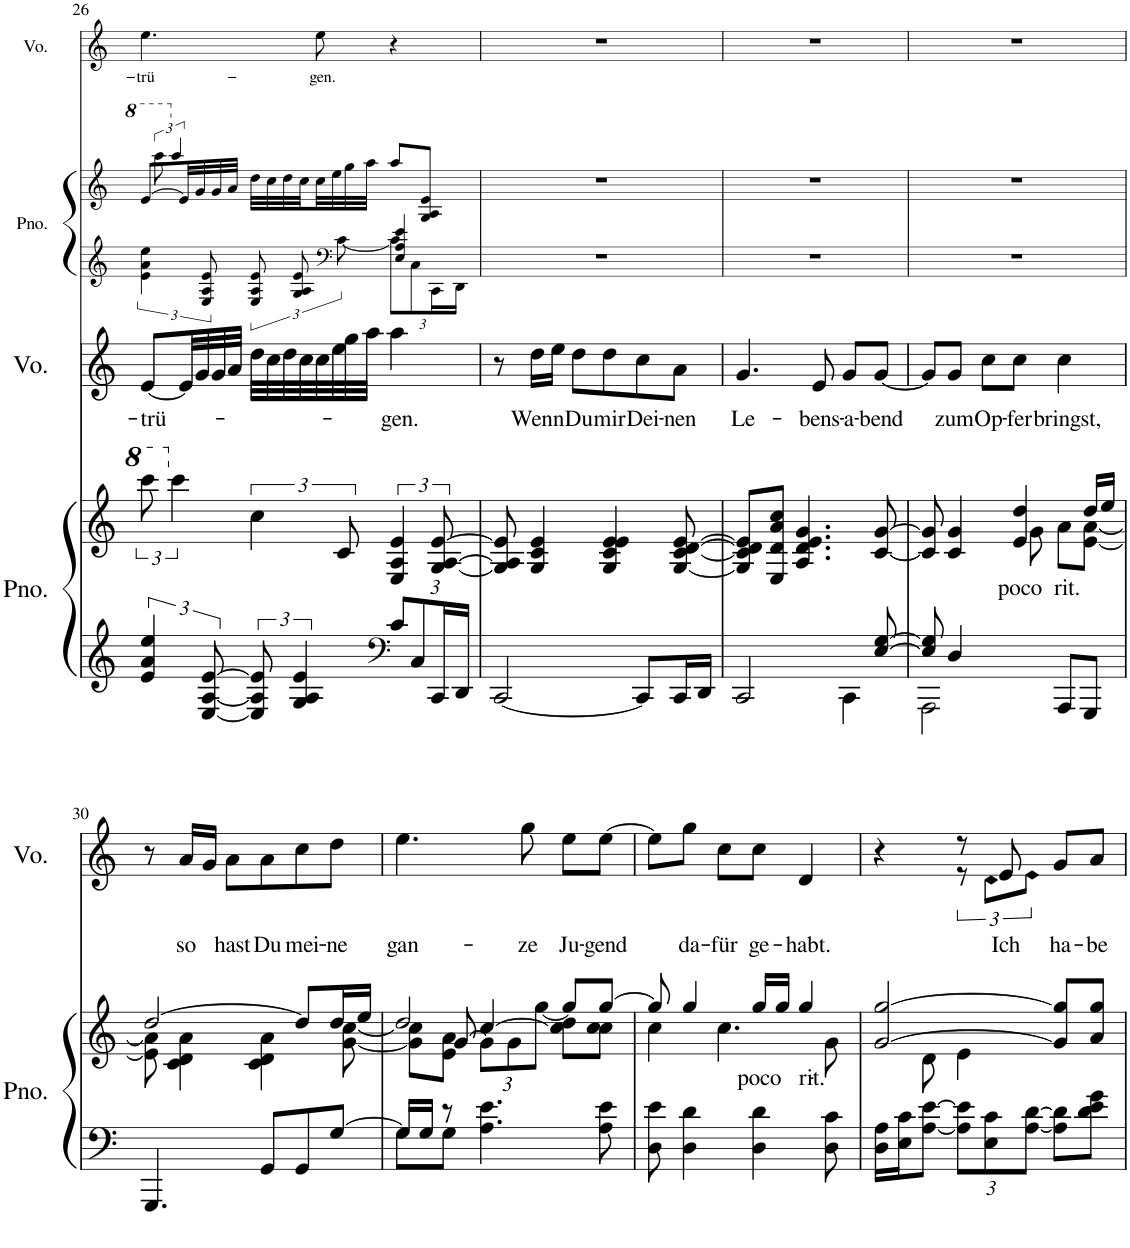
**kern	**kern	**text	**kern	**text	**kern	**kern	**kern	**text
*part4	*part4	*part4	*part3	*part3	*part2	*part2	*part1	*part1
*staff6	*staff5	*staff5	*staff4	*staff4	*staff3	*staff2	*staff1	*staff1
*I"Piano	*	*	*I"Voz	*	*I"Piano	*	*I"Voz	*
*I'Pno.	*	*	*I'Vo.	*	*I'Pno.	*	*I'Vo.	*
!!LO:PB:g=z
*clefG2	*clefG2	*	*clefG2	*	*clefG2	*clefG2	*clefG2	*
*k[]	*k[]	*	*k[]	*	*k[]	*k[]	*k[]	*
*M3/4	*M3/4	*	*M3/4	*	*M3/4	*M3/4	*M3/4	*
=26	=26	=26	=26	=26	=26	=26	=26	=26
!	!	!	!	!LO:LY:b	!	!	!	!LO:LY:b
*	*	*	*	*	*^	*^	*	*
6e/ 6a/ 6ee/	12cccc\	.	[8e/L	-trü-	6e\ 6a\ 6ee\	2ryy	[8ee/L	12cccc\	4.ee\	-trü-
.	6ccc\	.	.	.	.	.	.	6ccc/	.	.
.	.	.	32e/LL]	.	.	.	32e/LL]	.	.	.
.	.	.	32g/	.	.	.	32g/	.	.	.
[12E/ [12A/ [12e/	.	.	.	.	12E/ 12A/ 12e/	.	.	.	.	.
.	.	.	32g/	.	.	.	32g/	.	.	.
.	.	.	32a/JJJ	.	.	.	32a/JJJ	.	.	.
12E/] 12A/] 12e/]	6cc\	.	32dd\LLL	.	12E/ 12A/ 12e/	.	32dd\LLL	2ryy	.	.
.	.	.	32cc\	.	.	.	32cc\	.	.	.
.	.	.	32dd\	.	.	.	32dd\	.	.	.
6G/ 6A/ 6e/	.	.	.	.	12G/ 12A/ 12e/	.	.	.	.	.
.	.	.	32cc\	.	.	.	32cc\	.	.	.
!	!	!	!	!	!	!	!	!	!	!LO:LY:b
.	.	.	32cc\	.	.	.	32cc\	.	8ee\	-gen.
.	.	.	32ee\	.	.	.	32ee\	.	.	.
*	*	*	*	*	*clefF4	*	*	*	*	*
.	12c/	.	.	.	[12c\	.	.	.	.	.
.	.	.	32gg\	.	.	.	32gg\	.	.	.
.	.	.	32aa\JJJ	.	.	.	32aa\JJJ	.	.	.
*clefF4	*	*	*	*	*	*	*	*	*	*
*Xbrackettup	*	*	*	*	*	*	*	*	*	*
!	!	!	!	!LO:LY:b	!	!	!	!	!	!
*	*	*	*	*	*Xbrackettup	*	*	*	*	*
12c/L	6E/ 6A/ 6e/	.	4aa\	-gen.	12c\L]	4E/ 4A/ 4e/	8aa/L	.	4r	.
12C/	.	.	.	.	12C\	.	.	.	.	.
.	.	.	.	.	.	.	8G/ 8A/ 8e/J	.	.	.
24CC/L	[12G/ [12A/ [12e/	.	.	.	24CC\L	.	.	.	.	.
24DD/JJ	.	.	.	.	24DD\JJ	.	.	.	.	.
*	*	*	*	*	*v	*v	*	*	*	*
*	*	*	*	*	*	*v	*v	*	*
=27	=27	=27	=27	=27	=27	=27	=27	=27
[2CC/	8G/] 8A/] 8e/]	.	8r	.	2.r	2.r	2.r	.
!	!	!	!	!LO:LY:b	!	!	!	!
.	4G/ 4c/ 4e/	.	16dd\LL	Wenn	.	.	.	.
.	.	.	16ee\JJ	.	.	.	.	.
!	!	!	!	!LO:LY:b	!	!	!	!
.	.	.	8dd\L	Du	.	.	.	.
!	!	!	!	!LO:LY:b	!	!	!	!
.	4G/ 4c/ 4e/ 4e/	.	8dd\	mir	.	.	.	.
!	!	!	!	!LO:LY:b	!	!	!	!
8CC/L]	.	.	8cc\	Dei-	.	.	.	.
!	!	!	!	!LO:LY:b	!	!	!	!
16CC/L	[8G/ [8c/ [8d/ [8e/	.	8a\J	-nen	.	.	.	.
16DD/JJ	.	.	.	.	.	.	.	.
=28	=28	=28	=28	=28	=28	=28	=28	=28
*^	*	*	*	*	*	*	*	*
!	!	!	!	!	!LO:LY:b	!	!	!	!
2CC/	2ryy	8G/] 8c/] 8d/] 8e/]L	.	4.g/	Le-	2.r	2.r	2.r	.
.	.	8E/ 8d/ 8a/ 8cc/J	.	.	.	.	.	.	.
.	.	4.A/ 4.d/ 4.e/ 4.g/	.	.	.	.	.	.	.
!	!	!	!	!	!LO:LY:b	!	!	!	!
.	.	.	.	8e/	-bens-	.	.	.	.
!	!	!	!	!	!LO:LY:b	!	!	!	!
8ryy	4CC\	.	.	8g/L	-a-	.	.	.	.
!	!	!	!	!	!LO:LY:b	!	!	!	!
[8E/ [8G/	.	[8c/ [8g/	.	[8g/J	-bend	.	.	.	.
=29	=29	=29	=29	=29	=29	=29	=29	=29	=29
*	*	*^	*	*	*	*	*	*	*
8E/] 8G/]	2AAA\	8c/] 8g/]	4.ryy	.	8g/L]	.	2.r	2.r	2.r	.
!	!	!	!	!	!	!LO:LY:b	!	!	!	!
4D/	.	4c/ 4g/	.	.	8g/J	zum	.	.	.	.
!	!	!	!	!	!	!LO:LY:b	!	!	!	!
.	.	.	.	.	8cc\L	Op-	.	.	.	.
!	!	!	!	!LO:LY:b	!	!LO:LY:b	!	!	!	!
8ryy	.	4e/ 4dd/	8g\	poco	8cc\J	-fer	.	.	.	.
!	!	!	!	!LO:LY:b	!	!LO:LY:b	!	!	!	!
8AAA/L	4ryy	.	8a\L	rit.	4cc\	bringst,	.	.	.	.
8GGG/J	.	16dd/LL	[8e\ [8a\J	.	.	.	.	.	.	.
.	.	16ee/JJ	.	.	.	.	.	.	.	.
*v	*v	*	*	*	*	*	*	*	*	*
!!LO:LB:g=z
=30	=30	=30	=30	=30	=30	=30	=30	=30	=30
4.GGG/	[2dd/	8e\] 8a\]	.	8r	.	2.r	2.r	2.r	.
!	!	!	!	!	!LO:LY:b	!	!	!	!
.	.	4c\ 4d\ 4a\	.	16a/LL	so	.	.	.	.
.	.	.	.	16g/JJ	.	.	.	.	.
!	!	!	!	!	!LO:LY:b	!	!	!	!
.	.	.	.	8a\L	hast	.	.	.	.
!	!	!	!	!	!LO:LY:b	!	!	!	!
8GG/L	.	4c\ 4d\ 4a\	.	8a\	Du	.	.	.	.
!	!	!	!	!	!LO:LY:b	!	!	!	!
8GG/	8dd/L]	.	.	8cc\	mei-	.	.	.	.
!	!	!	!	!	!LO:LY:b	!	!	!	!
[8G/J	16dd/L	[8g\ [8cc\	.	8dd\J	-ne	.	.	.	.
.	16ee/JJ	.	.	.	.	.	.	.	.
=31	=31	=31	=31	=31	=31	=31	=31	=31	=31
*^	*	*^	*	*	*	*	*	*	*
!	!	!	!	!	!	!	!LO:LY:b	!	!	!	!
16G/LL]	8G\L	8ryy	8g\] 8cc\]L	2dd/	.	4.ee\	gan-	2.r	2.r	2.r	.
16G/JJ	.	.	.	.	.	.	.	.	.	.	.
8r	8G\J	[8g/	8e\ 8a\J	.	.	.	.	.	.	.	.
*	*	*Xbrackettup	*	*	*	*	*	*	*	*	*
4.A\ 4.e\	2ryy	12g\L]	[4cc/	.	.	.	.	.	.	.	.
.	.	12g\	.	.	.	.	.	.	.	.	.
!	!	!	!	!	!	!	!LO:LY:b	!	!	!	!
.	.	.	.	.	.	8gg\	-ze	.	.	.	.
.	.	[12gg\J	.	.	.	.	.	.	.	.	.
!	!	!	!	!	!	!	!LO:LY:b	!	!	!	!
.	.	8gg/L]	8cc\] 8dd\L	4ryy	.	8ee\L	Ju-	.	.	.	.
!	!	!	!	!	!	!	!LO:LY:b	!	!	!	!
8A\ 8e\	.	[8gg/J	8cc\ 8cc\J	.	.	[8ee\J	-gend	.	.	.	.
*v	*v	*	*	*	*	*	*	*	*	*	*
*	*	*v	*v	*	*	*	*	*	*	*
=32	=32	=32	=32	=32	=32	=32	=32	=32	=32
8D\ 8e\	8gg/]	4cc\	.	8ee\L]	.	2.r	2.r	2.r	.
!	!	!	!	!	!LO:LY:b	!	!	!	!
4D\ 4d\	4gg/	.	.	8gg\J	da-	.	.	.	.
!	!	!	!	!	!LO:LY:b	!	!	!	!
.	.	4.cc\	.	8cc\L	-für	.	.	.	.
!	!	!	!LO:LY:b	!	!LO:LY:b	!	!	!	!
4D\ 4d\	16gg/LL	.	poco	8cc\J	ge-	.	.	.	.
.	16gg/JJ	.	.	.	.	.	.	.	.
!	!	!	!LO:LY:b	!	!LO:LY:b	!	!	!	!
.	4gg/	.	rit.-	4d/	-habt.	.	.	.	.
8D\ 8c\	.	8g\	.	.	.	.	.	.	.
=33	=33	=33	=33	=33	=33	=33	=33	=33	=33
*	*	*	*	*^	*	*	*	*	*
16D\ 16A\LL	[2g/ [2gg/	8ryy	.	4r	4ryy	.	2.r	2.r	2.r	.
16E\ 16c\J	.	.	.	.	.	.	.	.	.	.
[8A\ [8e\J	.	8d\	.	.	.	.	.	.	.	.
12A\] 12e\]L	.	4e\	.	8r	12r	.	.	.	.	.
12E\ 12c\	.	.	.	.	12d\L	.	.	.	.	.
!	!	!	!	!	!	!LO:LY:b	!	!	!	!
.	.	.	.	8e/	.	Ich	.	.	.	.
[12A\ [12d\J	.	.	.	.	12e\J	.	.	.	.	.
!	!	!	!	!	!	!LO:LY:b	!	!	!	!
8A\] 8d\]L	8g/] 8gg/]L	4ryy	.	8g/L	4ryy	ha-	.	.	.	.
!	!	!	!	!	!	!LO:LY:b	!	!	!	!
8d\ 8e\ 8g\J	8a/ 8gg/J	.	.	8a/J	.	-be	.	.	.	.
*	*v	*v	*	*	*	*	*	*	*	*
*	*	*	*v	*v	*	*	*	*	*
=	=	=	=	=	=	=	=	=
*-	*-	*-	*-	*-	*-	*-	*-	*-
